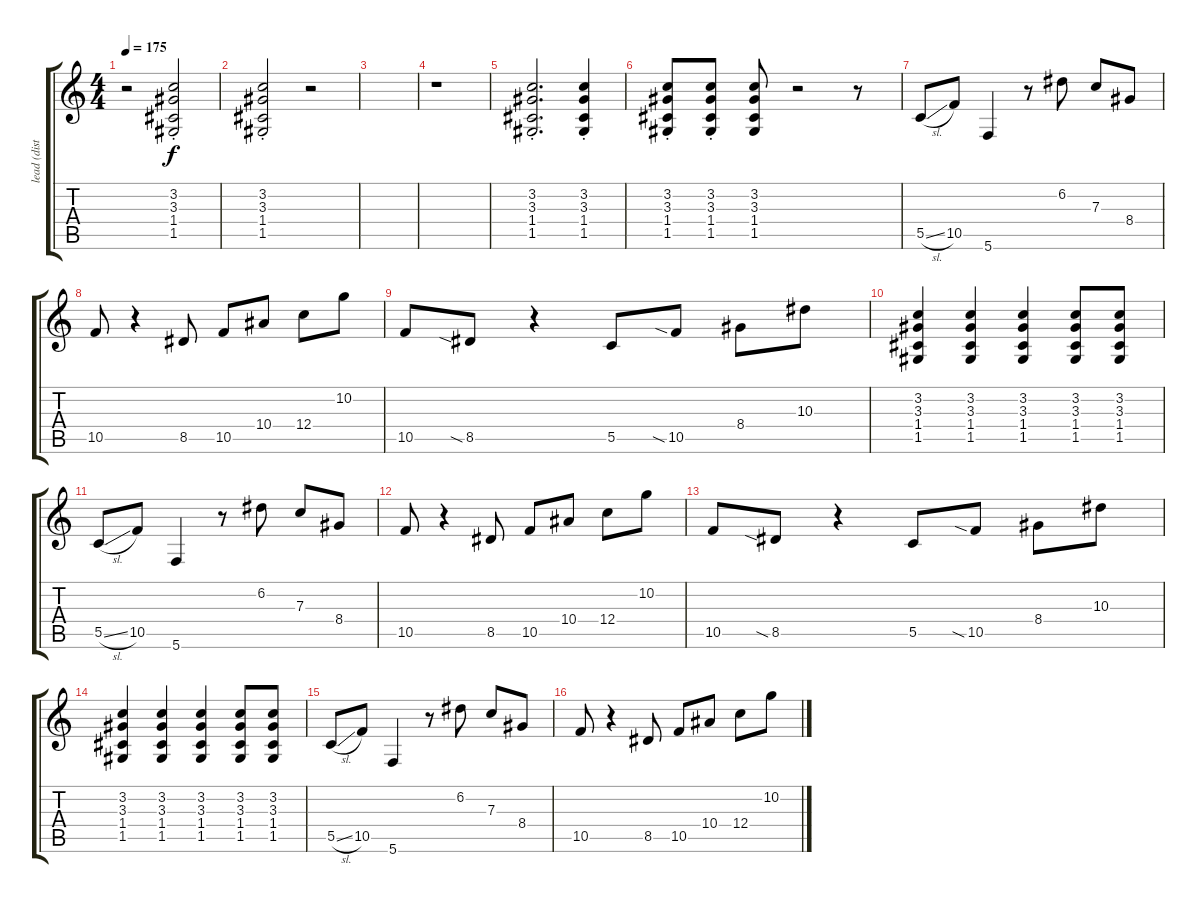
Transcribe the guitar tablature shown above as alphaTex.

\track ("lead (distortion)" "lead (dist") {instrument distortionguitar}
\staff {score tabs}
\tuning (D4 A3 F3 C3 G2 C2) {hide}
\ts (4 4)
\tempo 175
\clef g2
\ks c
r.2{dy f} (3.2 3.3 1.4{st} 1.5).2 |
(3.2{st} 3.3 1.4 1.5).2 r.2 |
|
r.1 |
(3.2 3.3 1.4{st} 1.5).2{d} (3.2 3.3 1.4{st} 1.5).4 |
(3.2 3.3 1.4{st} 1.5).8 (3.2 3.3 1.4{st} 1.5).8 (3.2 3.3 1.4 1.5).8 r.2 r.8 |
5.5{sl}.8 10.5.8 5.6.4 r.8 6.2.8 7.3.8 8.4.8 |
10.5.8 r.4 8.5.8 10.5.8 10.4.8 12.4.8 10.2.8 |
10.5.8 8.5{sia}.8 r.4 5.5.8 10.5{sia}.8 8.4.8 10.3.8 |
(3.2 3.3 1.4 1.5).4 (3.2 3.3 1.4 1.5).4 (3.2 3.3 1.4 1.5).4 (3.2 3.3 1.4 1.5).8 (3.2 3.3 1.4 1.5).8 |
5.5{sl}.8 10.5.8 5.6.4 r.8 6.2.8 7.3.8 8.4.8 |
10.5.8 r.4 8.5.8 10.5.8 10.4.8 12.4.8 10.2.8 |
10.5.8 8.5{sia}.8 r.4 5.5.8 10.5{sia}.8 8.4.8 10.3.8 |
(3.2 3.3 1.4 1.5).4 (3.2 3.3 1.4 1.5).4 (3.2 3.3 1.4 1.5).4 (3.2 3.3 1.4 1.5).8 (3.2 3.3 1.4 1.5).8 |
5.5{sl}.8 10.5.8 5.6.4 r.8 6.2.8 7.3.8 8.4.8 |
10.5.8 r.4 8.5.8 10.5.8 10.4.8 12.4.8 10.2.8
